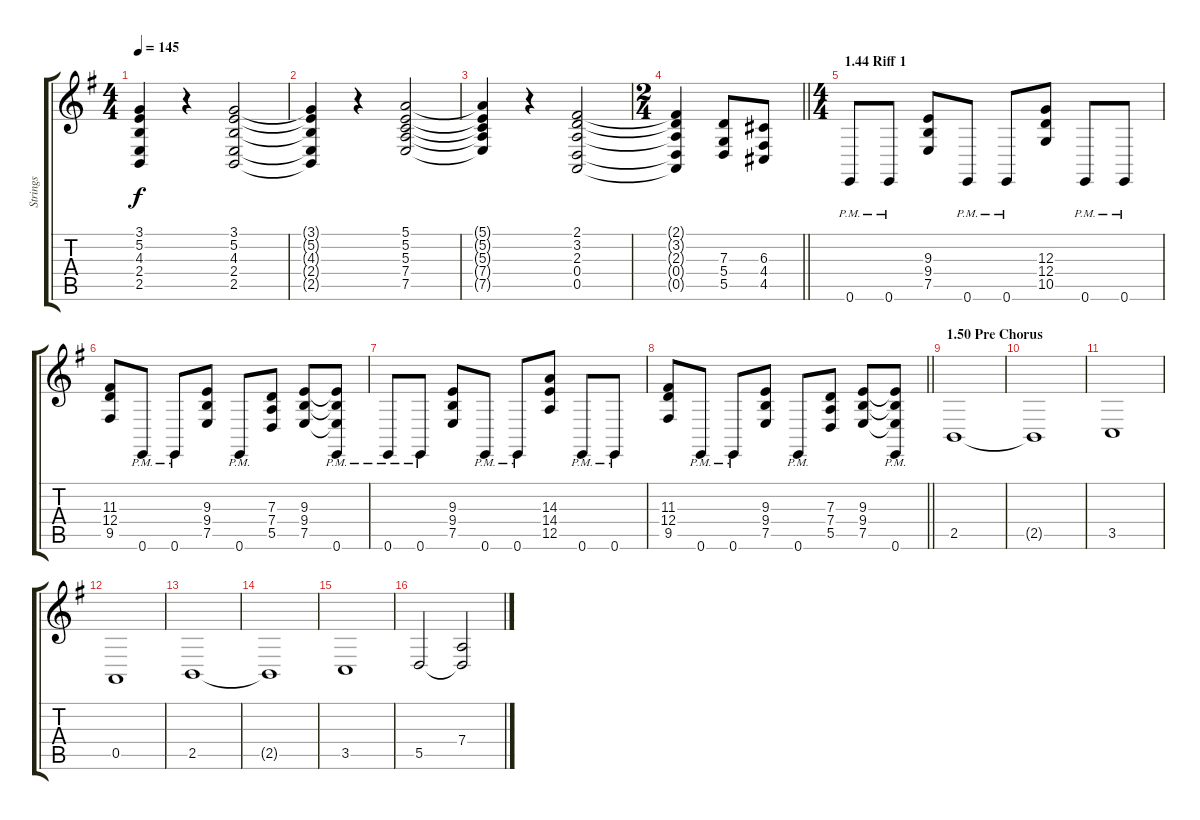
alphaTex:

\track ("Strings" "Strings") {instrument stringensemble1}
\staff {score tabs}
\tuning (E4 B3 G3 D3 A2 E2) {hide}
\ts (4 4)
\tempo 145
\clef g2
\ks eminor
(3.1{t} 5.2{t} 4.3{t} 2.4{t} 2.5{t}).4{dy f} r.4 (3.1 5.2 4.3 2.4 2.5).2 |
(3.1{t} 5.2{t} 4.3{t} 2.4{t} 2.5{t}).4 r.4 (5.1 5.2 5.3 7.4 7.5).2 |
(5.1{t} 5.2{t} 5.3{t} 7.4{t} 7.5{t}).4 r.4 (2.1 3.2 2.3 0.4 0.5).2 |
\ts (2 4)
\barLineRight lightlight
(2.1{t} 3.2{t} 2.3{t} 0.4{t} 0.5{t}).4 (7.3 5.4 5.5).8 (6.3 4.4 4.5).8 |
\ts (4 4)
\section ("" "1.44 Riff 1")
0.6{pm}.8 0.6{pm}.8 (9.3 9.4 7.5).8 0.6{pm}.8 0.6{pm}.8 (12.3 12.4 10.5).8 0.6{pm}.8 0.6{pm}.8 |
(11.3 12.4 9.5).8 0.6{pm}.8 0.6{pm}.8 (9.3 9.4 7.5).8 0.6{pm}.8 (7.3 7.4 5.5).8 (9.3 9.4 7.5).8 (9.3{t} 9.4{t} 7.5{t} 0.6{pm}).8 |
0.6{pm}.8 0.6{pm}.8 (9.3 9.4 7.5).8 0.6{pm}.8 0.6{pm}.8 (14.3 14.4 12.5).8 0.6{pm}.8 0.6{pm}.8 |
\barLineRight lightlight
(11.3 12.4 9.5).8 0.6{pm}.8 0.6{pm}.8 (9.3 9.4 7.5).8 0.6{pm}.8 (7.3 7.4 5.5).8 (9.3 9.4 7.5).8 (9.3{t} 9.4{t} 7.5{t} 0.6{pm}).8 |
\section ("" "1.50 Pre Chorus")
2.5.1 |
2.5{t}.1 |
3.5.1 |
0.5.1 |
2.5.1 |
2.5{t}.1 |
3.5.1 |
5.5.2 (7.4 5.5{t}).2
